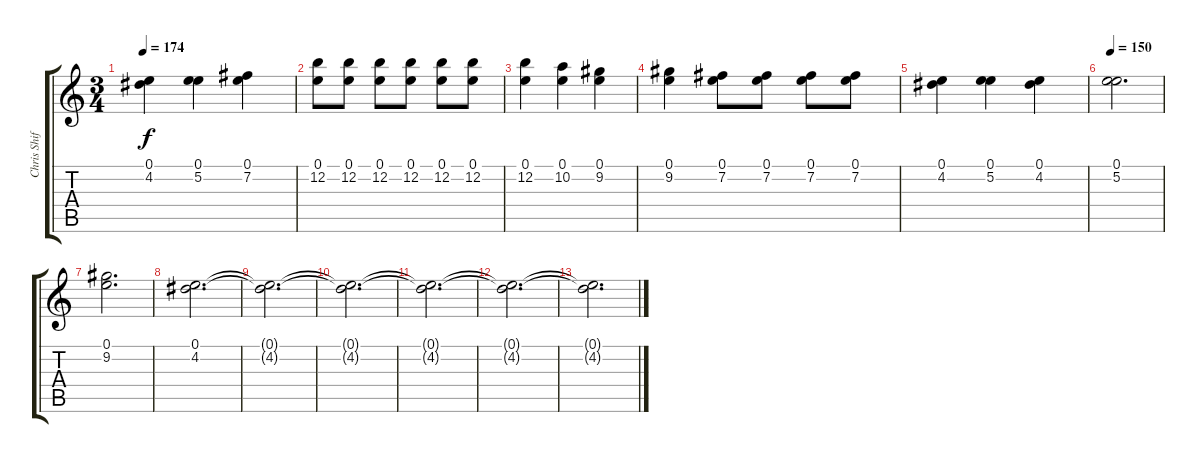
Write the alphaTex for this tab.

\track ("Chris Shifflet - Lead Guitar" "Chris Shif") {instrument overdrivenguitar}
\staff {score tabs}
\tuning (E4 B3 G3 D3 A2 E2) {hide}
\ts (3 4)
\tempo 174
\clef g2
\ks c
(0.1 4.2).4{dy f} (0.1 5.2).4 (0.1 7.2).4 |
(0.1 12.2).8 (0.1 12.2).8 (0.1 12.2).8 (0.1 12.2).8 (0.1 12.2).8 (0.1 12.2).8 |
(0.1 12.2).4 (0.1 10.2).4 (0.1 9.2).4 |
(0.1 9.2).4 (0.1 7.2).8 (0.1 7.2).8 (0.1 7.2).8 (0.1 7.2).8 |
(0.1 4.2).4 (0.1 5.2).4 (0.1 4.2).4 |
\tempo 150
(0.1 5.2).2{d} |
(0.1 9.2).2{d} |
(0.1 4.2).2{d} |
(0.1{t} 4.2{t}).2{d} |
(0.1{t} 4.2{t}).2{d} |
(0.1{t} 4.2{t}).2{d volume 0} |
(0.1{t} 4.2{t}).2{d} |
(0.1{t} 4.2{t}).2{d}
